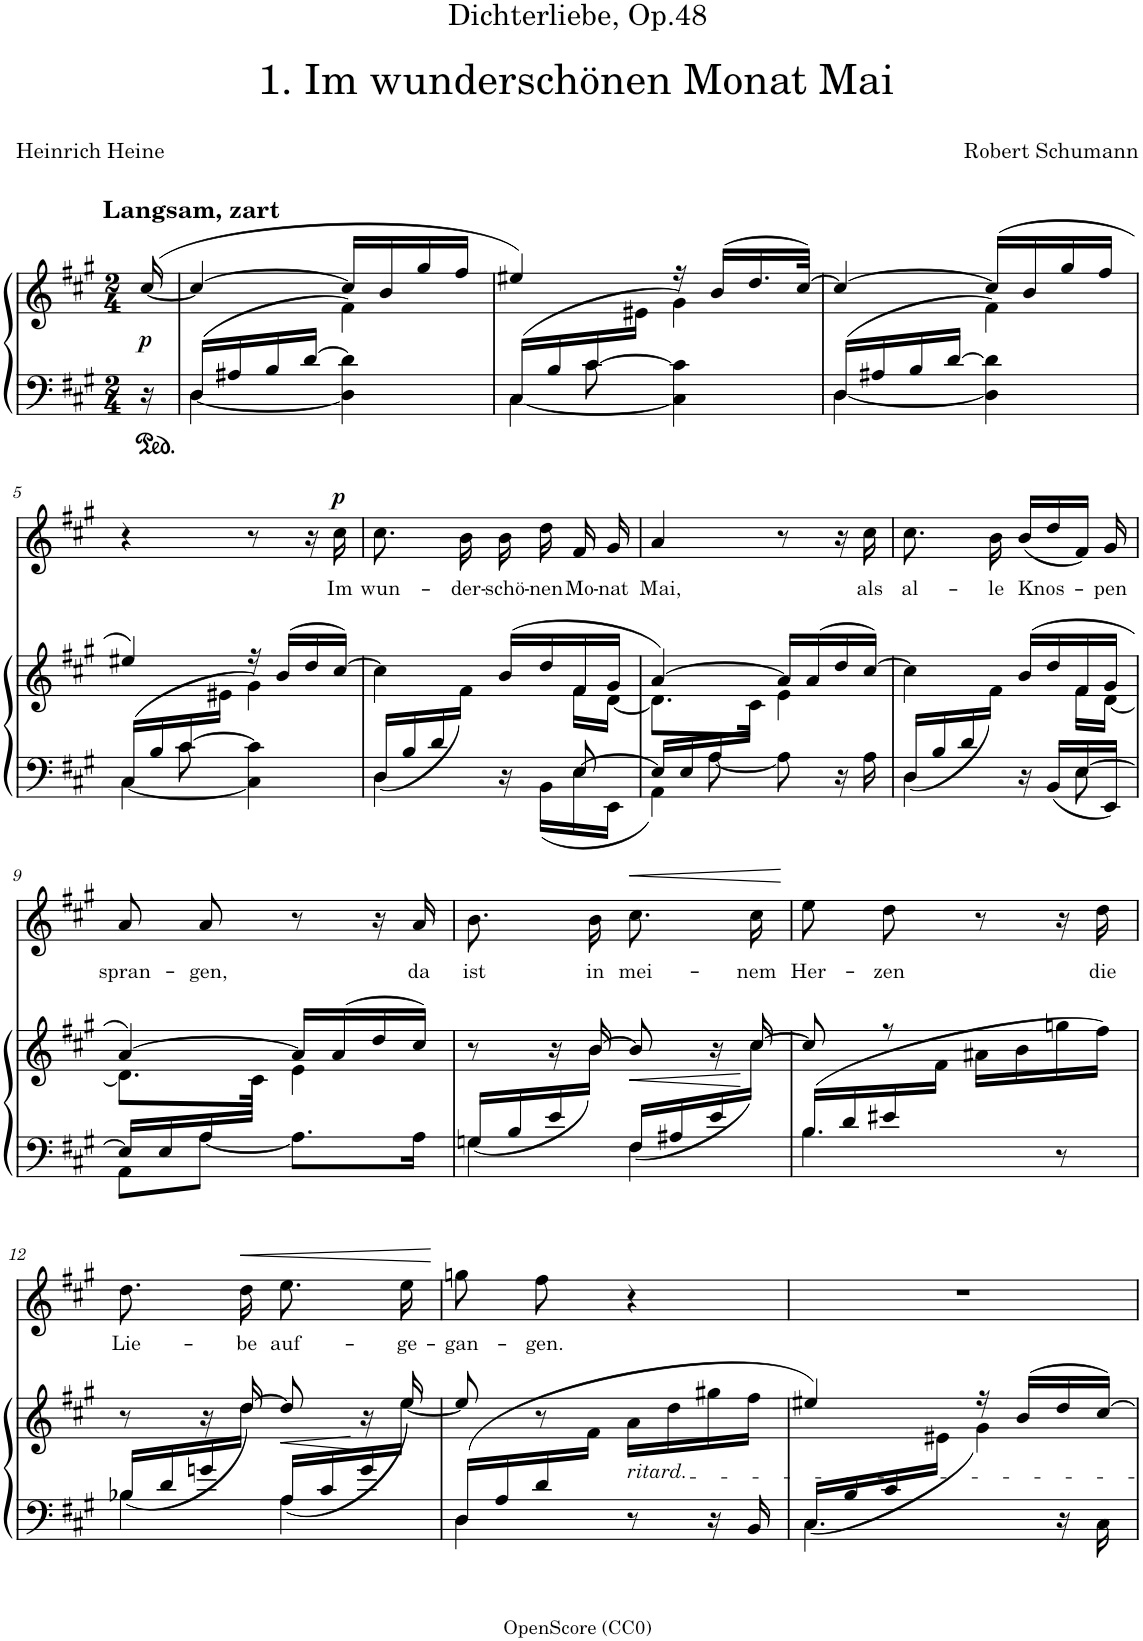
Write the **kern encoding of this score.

**kern	**kern	**dynam	**kern	**text	**dynam
*part2	*part2	*part2	*part1	*part1	*part1
*staff3	*staff2	*staff2/3	*staff1	*staff1	*staff1
*I"Piano	*	*	*I"Clarinet in C	*	*
*I'Pno	*	*	*I'Cl	*	*
*clefF4	*clefG2	*	*clefG2	*	*
*	*	*	*Trd1c2	*	*
*k[f#c#g#]	*k[f#c#g#]	*	*k[f#c#g#]	*	*
*M2/4	*M2/4	*	*M2/4	*	*
=1	=1	=1	=1	=1	=1
!	!	!	!LO:TX:a:B:t=Langsam, zart	!	!
!	!	!LO:DY:b	!	!	!
16r	([16cc#/	p	16r	.	.
=2	=2	=2	=2	=2	=2
*^	*^	*	*	*	*
(>16D/LL	[4D\	4cc#/_	4ryy	.	2r	.	.
16A#X/	.	.	.	.	.	.	.
16B/	.	.	.	.	.	.	.
[16d/JJ	.	.	.	.	.	.	.
4d\]	4D\]	16cc#/LL]	(4f#\	.	.	.	.
.	.	16b/	.	.	.	.	.
.	.	16gg#/	.	.	.	.	.
.	.	16ff#/JJ	.	.	.	.	.
=3	=3	=3	=3	=3	=3	=3	=3
*	*^	*	*	*	*	*	*
([<16C#/LL	4C#\	8ryy	4ee#X/)	8.ryy	.	2r	.	.
16B/	.	.	.	.	.	.	.	.
16c#/	.	[>8c#\	.	.	.	.	.	.
4ryy	.	.	.	16e#X\JJ	.	.	.	.
.	4C#\] 4c#\]	4ryy	16r	4g#\)	.	.	.	.
.	.	.	(16b/LL	.	.	.	.	.
.	.	.	16.dd/	.	.	.	.	.
16ryy	.	.	.	.	.	.	.	.
.	.	.	[32cc#/JJk)	.	.	.	.	.
*	*v	*v	*	*	*	*	*	*
=4	=4	=4	=4	=4	=4	=4	=4
[<16D/LL	4D\	4cc#/_	4ryy	.	2r	.	.
16A#X/	.	.	.	.	.	.	.
16B/	.	.	.	.	.	.	.
[16d/JJ	.	.	.	.	.	.	.
4ryy	4D\] 4d\]	(16cc#/LL]	4f#\)	.	.	.	.
.	.	16b/	.	.	.	.	.
.	.	16gg#/	.	.	.	.	.
.	.	16ff#/JJ	.	.	.	.	.
!!LO:LB:g=z
=5	=5	=5	=5	=5	=5	=5	=5
*^	*^	*	*	*	*	*	*
([<16C#/LL	4C#\	8ryy	4ryy	4ee#X/)	8.ryy	.	4r	.	.
16B/	.	.	.	.	.	.	.	.	.
[16c#/	.	8c#\	.	.	.	.	.	.	.
4ryy	.	.	.	.	16e#X\JJ	.	.	.	.
.	4c#\]	4ryy	4C#\]	16r	4g#\)	.	8r	.	.
.	.	.	.	(16b/LL	.	.	.	.	.
.	.	.	.	16dd/	.	.	16r	.	.
!	!	!	!	!	!	!	!	!LO:LY:b	!LO:DY:a
16ryy	.	.	.	[16cc#/JJ)	.	.	16cc#\	Im	p
*	*v	*v	*v	*	*	*	*	*	*
=6	=6	=6	=6	=6	=6	=6	=6
*	*	*	*^	*	*	*	*
!	!	!	!	!	!	!	!LO:LY:b	!
(<16D/LL	4D\	4cc#\]	4.ryy	8.ryy	.	8.cc#\	wun-	.
16B/	.	.	.	.	.	.	.	.
16d/	.	.	.	.	.	.	.	.
!	!	!	!	!	!	!	!LO:LY:b	!
16ryy	.	.	.	16f#\JJ)	.	16b\	-der-	.
!	!	!	!	!	!	!	!LO:LY:b	!
16r	8ryy	(16b/LL	.	4ryy	.	16b\	-schö-	.
!	!	!	!	!	!	!	!LO:LY:b	!
16BB\LL	.	16dd/	.	.	.	16dd\	-nen	.
!	!	!	!	!	!	!	!LO:LY:b	!
[>16E\	8E/	16f#/	16f#\LL	.	.	16f#/	Mo-	.
!	!	!	!	!	!	!	!LO:LY:b	!
16EE\JJ	.	16g#/JJ	[16d\JJ	.	.	16g#/	-nat	.
=7	=7	=7	=7	=7	=7	=7	=7	=7
*	*^	*	*	*	*	*	*	*
!	!	!	!	!	!	!	!	!LO:LY:b	!
16E/LL]	4AA\	8ryy	[4a/)	8.d\L]	8.ryy	.	4a/	Mai,	.
16E/	.	.	.	.	.	.	.	.	.
16A/	.	[8A\	.	.	.	.	.	.	.
16ryy	.	.	.	16c#\Jk	16c#\JJ	.	.	.	.
8A\]	4ryy	4ryy	16a/LL]	4e\	4ryy	.	8r	.	.
.	.	.	(16a/	.	.	.	.	.	.
16r	.	.	16dd/	.	.	.	16r	.	.
!	!	!	!	!	!	!	!	!LO:LY:b	!
16A\	.	.	[16cc#/JJ)	.	.	.	16cc#\	als	.
*	*v	*v	*	*	*	*	*	*	*
=8	=8	=8	=8	=8	=8	=8	=8	=8
!	!	!	!	!	!	!	!LO:LY:b	!
(<16D/LL	4D\	4cc#\]	4.ryy	8.ryy	.	8.cc#\	al-	.
16B/	.	.	.	.	.	.	.	.
16d/	.	.	.	.	.	.	.	.
!	!	!	!	!	!	!	!LO:LY:b	!
16ryy	.	.	.	16f#\JJ)	.	16b\	-le	.
!	!	!	!	!	!	!	!LO:LY:b	!
16r	8ryy	(16b/LL	.	4ryy	.	(16b/LL	Knos-	.
16BB/LL	.	16dd/	.	.	.	16dd/	.	.
[16E/	8E\	16f#/	16f#\LL	.	.	16f#/JJ)	.	.
!	!	!	!	!	!	!	!LO:LY:b	!
16EE/JJ	.	16g#/JJ	[16d\JJ	.	.	16g#/	-pen	.
!!LO:LB:g=z
=9	=9	=9	=9	=9	=9	=9	=9	=9
!	!	!	!	!	!	!	!LO:LY:b	!
16E/LL]	8AA\L	[4a/)	8.d\L]	8.ryy	.	8a/	spran-	.
16E/	.	.	.	.	.	.	.	.
!	!	!	!	!	!	!	!LO:LY:b	!
[<16A/	8A\J	.	.	.	.	8a/	-gen,	.
16ryy	.	.	16c#\Jk	16c#\JJ	.	.	.	.
8.A\L]	4ryy	16a/LL]	4e\	4ryy	.	8r	.	.
.	.	(16a/	.	.	.	.	.	.
.	.	16dd/	.	.	.	16r	.	.
!	!	!	!	!	!	!	!LO:LY:b	!
16A\Jk	.	16cc#/JJ)	.	.	.	16a/	da	.
*	*	*	*v	*v	*	*	*	*
=10	=10	=10	=10	=10	=10	=10	=10
!	!	!	!	!	!	!LO:LY:b	!
(<16Gn/LL	4G\	8r	8.ryy	.	8.b\	ist	.
16B/	.	.	.	.	.	.	.
16e/	.	16r	.	.	.	.	.
!	!	!	!	!	!	!LO:LY:b	!
16ryy	.	[>16b/	16b\JJ)	.	16b\	in	.
!	!	!	!	!LO:HP:b	!	!LO:LY:b	!LO:HP:b
(<16F#/LL	4F#\	8b/]	8.ryy	<	8.cc#\	mei-	<
16A#X/	.	.	.	.	.	.	.
16e/	.	16r	.	.	.	.	.
!	!	!	!	!	!	!LO:LY:b	!
16ryy	.	[16cc#/	16cc#\JJ)	[	16cc#\	-nem	.
*v	*v	*	*	*	*	*	*
*	*v	*v	*	*	*	*
.	.	.	.	.	[
=11	=11	=11	=11	=11	=11
*^	*^	*	*	*	*
!	!	!	!	!	!	!LO:LY:b	!
(16B/LL	4.B\	8cc#/]	8.ryy	.	8ee\	Her-	.
16d/	.	.	.	.	.	.	.
!	!	!	!	!	!	!LO:LY:b	!
16e#X/	.	8rdd	.	.	8dd\	-zen	.
4ryy	.	.	16f#\JJ	.	.	.	.
.	.	16a#X\LL	4ryy	.	8r	.	.
.	.	16b\	.	.	.	.	.
.	8r	16ggn\	.	.	16r	.	.
!	!	!	!	!	!	!LO:LY:b	!
16ryy	.	(16ff#\JJ	.	.	16dd\	die	.
!!LO:LB:g=z
=12	=12	=12	=12	=12	=12	=12	=12
!	!	!	!	!	!	!LO:LY:b	!
(<16B-X/LL	4B-X\	8r	8.ryy	.	8.dd\	Lie-	.
16d/	.	.	.	.	.	.	.
16gn/	.	16r	.	.	.	.	.
!	!	!	!	!	!	!LO:LY:b	!LO:HP:b
16ryy	.	[>16dd/)	16dd\JJ	.	16dd\	-be	<
!	!	!	!	!LO:HP:b	!	!LO:LY:b	!
16A/LL	4A\	8dd/]	8.ryy	<	8.ee\	auf-	.
16c#/	.	.	.	.	.	.	.
16g/	.	16r	.	[	.	.	.
!	!	!	!	!	!	!LO:LY:b	!
16ryy	.	([16ee/	16ee\JJ	.	16ee\	-ge-	.
*v	*v	*	*	*	*	*	*
*	*v	*v	*	*	*	*
.	.	.	.	.	[
=13	=13	=13	=13	=13	=13
*^	*^	*	*	*	*
!	!	!	!	!	!	!LO:LY:b	!
16D/LL	4D\	8ee/]	8.ryy	.	8ggn\	-gan-	.
16A/	.	.	.	.	.	.	.
!	!	!	!	!	!	!LO:LY:b	!
16d/	.	8r	.	.	8ff#\	-gen.	.
16ryy	.	.	16f#\JJ	.	.	.	.
!	!	!LO:TX:b:i:t=ritard.	!	!	!	!	!
8r	4ryy	16a\LL	4ryy	.	4r	.	.
.	.	16dd\	.	.	.	.	.
16r	.	16gg#X\	.	.	.	.	.
16BB/	.	16ff#\JJ	.	.	.	.	.
=14	=14	=14	=14	=14	=14	=14	=14
(<16C#/LL	4.C#\	4ee#X/)	8.ryy	.	2r	.	.
16B/	.	.	.	.	.	.	.
16c#/	.	.	.	.	.	.	.
4ryy	.	.	16e#X\JJ	.	.	.	.
.	.	16r	4g#\)	.	.	.	.
.	.	(16b/LL	.	.	.	.	.
.	16r	16dd/	.	.	.	.	.
16ryy	16C#\	[16cc#/JJ)	.	.	.	.	.
*v	*v	*	*	*	*	*	*
*	*v	*v	*	*	*	*
=	=	=	=	=	=
*-	*-	*-	*-	*-	*-
